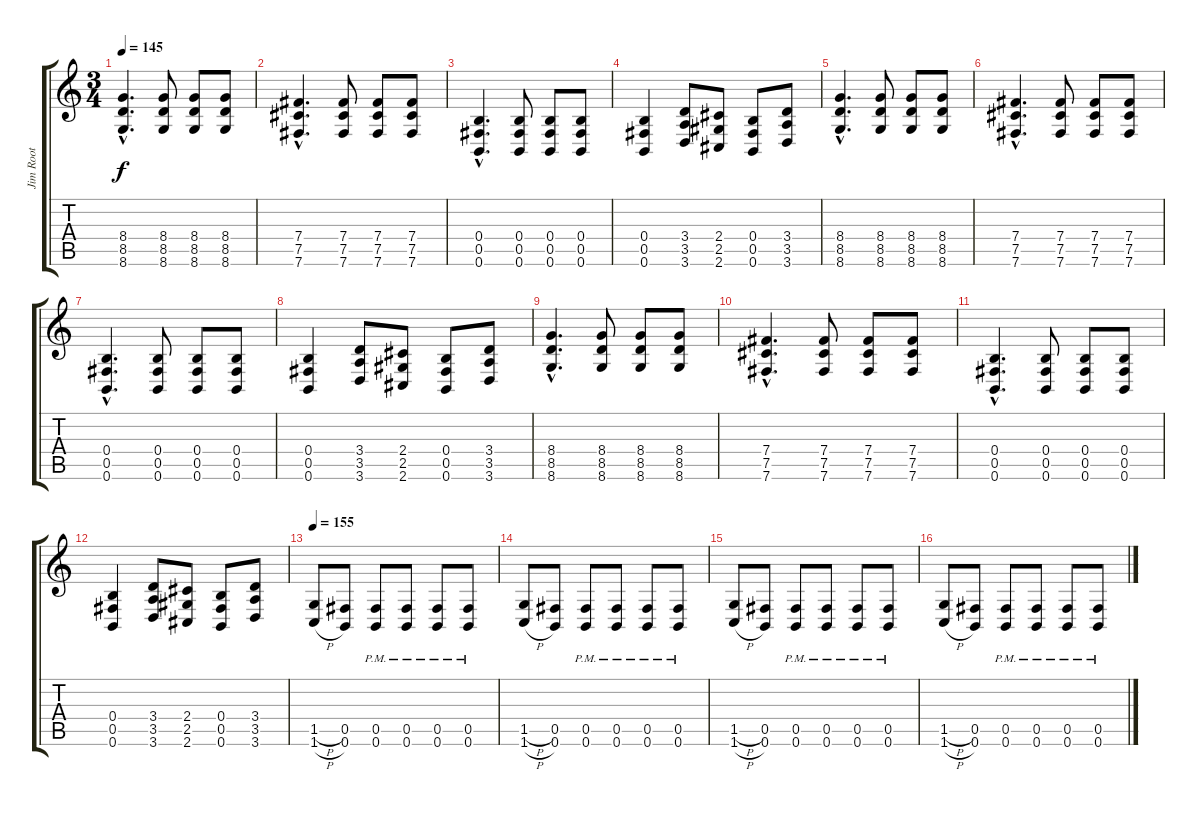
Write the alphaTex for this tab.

\track ("Jim Root" "Jim Root") {instrument distortionguitar}
\staff {score tabs}
\tuning (Db4 Ab3 E3 B2 Gb2 B1) {hide}
\ts (3 4)
\tempo 145
\clef g2
\ks c
(8.4{hac} 8.5{hac} 8.6{hac}).4{d dy f} (8.4 8.5 8.6).8 (8.4 8.5 8.6).8 (8.4 8.5 8.6).8 |
(7.4{hac} 7.5{hac} 7.6{hac}).4{d} (7.4 7.5 7.6).8 (7.4 7.5 7.6).8 (7.4 7.5 7.6).8 |
(0.4{hac} 0.5{hac} 0.6{hac}).4{d} (0.4 0.5 0.6).8 (0.4 0.5 0.6).8 (0.4 0.5 0.6).8 |
(0.4 0.5 0.6).4 (3.4 3.5 3.6).8 (2.4 2.5 2.6).8 (0.4 0.5 0.6).8 (3.4 3.5 3.6).8 |
(8.4{hac} 8.5{hac} 8.6{hac}).4{d} (8.4 8.5 8.6).8 (8.4 8.5 8.6).8 (8.4 8.5 8.6).8 |
(7.4{hac} 7.5{hac} 7.6{hac}).4{d} (7.4 7.5 7.6).8 (7.4 7.5 7.6).8 (7.4 7.5 7.6).8 |
(0.4{hac} 0.5{hac} 0.6{hac}).4{d} (0.4 0.5 0.6).8 (0.4 0.5 0.6).8 (0.4 0.5 0.6).8 |
(0.4 0.5 0.6).4 (3.4 3.5 3.6).8 (2.4 2.5 2.6).8 (0.4 0.5 0.6).8 (3.4 3.5 3.6).8 |
(8.4{hac} 8.5{hac} 8.6{hac}).4{d} (8.4 8.5 8.6).8 (8.4 8.5 8.6).8 (8.4 8.5 8.6).8 |
(7.4{hac} 7.5{hac} 7.6{hac}).4{d} (7.4 7.5 7.6).8 (7.4 7.5 7.6).8 (7.4 7.5 7.6).8 |
(0.4{hac} 0.5{hac} 0.6{hac}).4{d} (0.4 0.5 0.6).8 (0.4 0.5 0.6).8 (0.4 0.5 0.6).8 |
(0.4 0.5 0.6).4 (3.4 3.5 3.6).8 (2.4 2.5 2.6).8 (0.4 0.5 0.6).8 (3.4 3.5 3.6).8 |
\tempo 155
(1.5{h} 1.6{h}).8 (0.5 0.6).8 (0.5{pm} 0.6).8 (0.5{pm} 0.6).8 (0.5{pm} 0.6).8 (0.5{pm} 0.6).8 |
(1.5{h} 1.6{h}).8 (0.5 0.6).8 (0.5{pm} 0.6).8 (0.5{pm} 0.6).8 (0.5{pm} 0.6).8 (0.5{pm} 0.6).8 |
(1.5{h} 1.6{h}).8 (0.5 0.6).8 (0.5{pm} 0.6).8 (0.5{pm} 0.6).8 (0.5{pm} 0.6).8 (0.5{pm} 0.6).8 |
(1.5{h} 1.6{h}).8 (0.5 0.6).8 (0.5{pm} 0.6).8 (0.5{pm} 0.6).8 (0.5{pm} 0.6).8 (0.5{pm} 0.6).8
